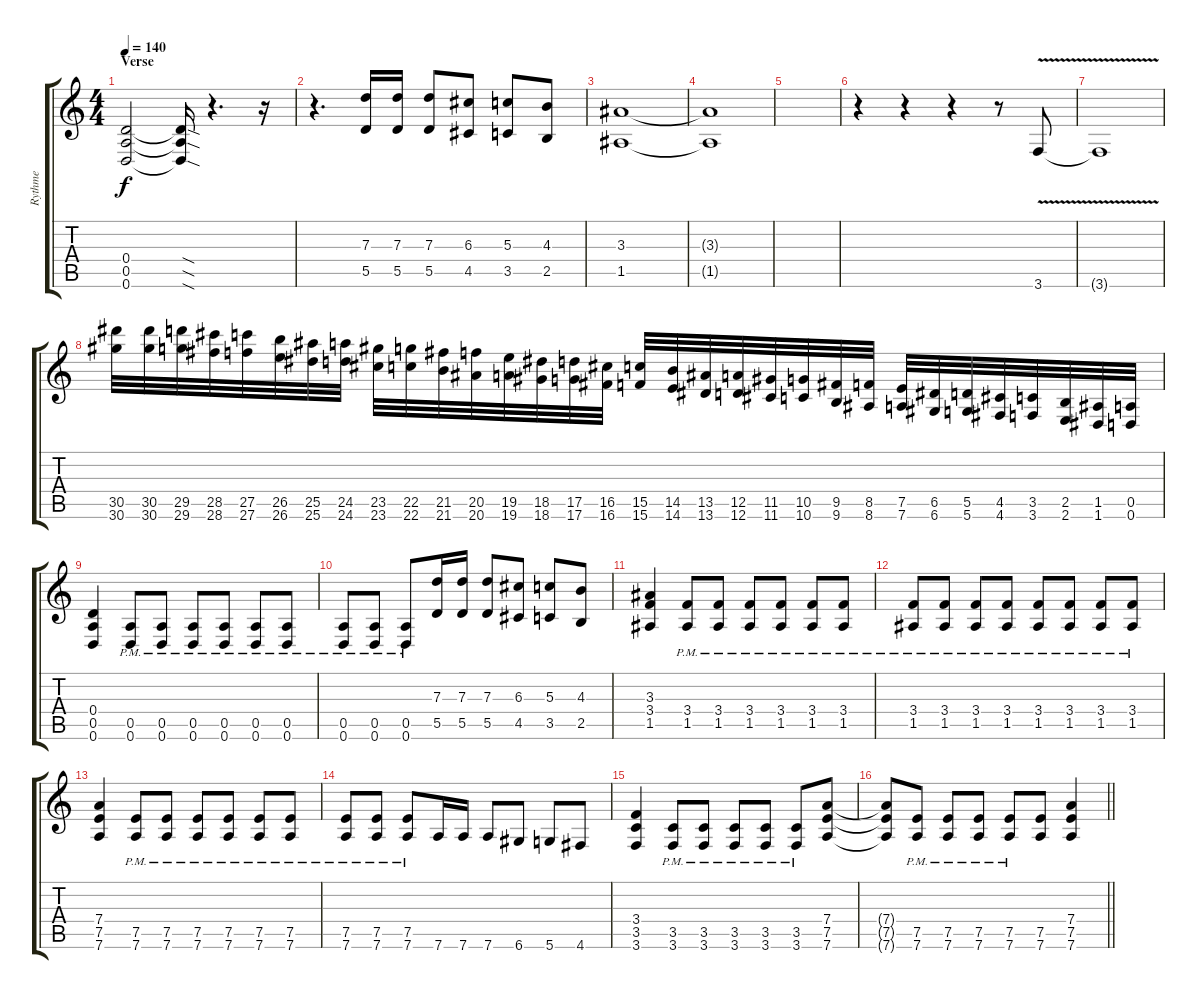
\track ("Rythme" "Rythme") {instrument distortionguitar}
\staff {score tabs}
\tuning (E4 B3 G3 D3 A2 D2) {hide}
\ts (4 4)
\section ("" "Verse")
\tempo 140
\clef g2
\ks c
(0.4 0.5 0.6).2{dy f} (0.4{sod t} 0.5{sod t} 0.6{sod t}).16 r.4{d} r.16 |
r.4{d} (7.3 5.5).16 (7.3 5.5).16 (7.3 5.5).8 (6.3 4.5).8 (5.3 3.5).8 (4.3 2.5).8 |
(3.3 1.5).1 |
(3.3{t} 1.5{t}).1 |
|
r.4 r.4 r.4 r.8 3.6{v}.8 |
3.6{t}.1 |
(30.5 30.6).32{instrument guitarfretnoise} (30.5 30.6).32 (29.5 29.6).32 (28.5 28.6).32 (27.5 27.6).32 (26.5 26.6).32 (25.5 25.6).32 (24.5 24.6).32 (23.5 23.6).32 (22.5 22.6).32 (21.5 21.6).32 (20.5 20.6).32 (19.5 19.6).32 (18.5 18.6).32 (17.5 17.6).32 (16.5 16.6).32 (15.5 15.6).32 (14.5 14.6).32 (13.5 13.6).32 (12.5 12.6).32 (11.5 11.6).32 (10.5 10.6).32 (9.5 9.6).32 (8.5 8.6).32 (7.5 7.6).32 (6.5 6.6).32 (5.5 5.6).32 (4.5 4.6).32 (3.5 3.6).32 (2.5 2.6).32 (1.5 1.6).32 (0.5 0.6).32 |
(0.4 0.5 0.6).4{instrument distortionguitar} (0.5{pm} 0.6{pm}).8 (0.5{pm} 0.6{pm}).8 (0.5{pm} 0.6{pm}).8 (0.5{pm} 0.6{pm}).8 (0.5{pm} 0.6{pm}).8 (0.5{pm} 0.6{pm}).8 |
(0.5{pm} 0.6{pm}).8 (0.5{pm} 0.6{pm}).8 (0.5{pm} 0.6{pm}).8 (7.3 5.5).16 (7.3 5.5).16 (7.3 5.5).8 (6.3 4.5).8 (5.3 3.5).8 (4.3 2.5).8 |
(3.3 3.4 1.5).4 (3.4{pm} 1.5{pm}).8 (3.4{pm} 1.5{pm}).8 (3.4{pm} 1.5{pm}).8 (3.4{pm} 1.5{pm}).8 (3.4{pm} 1.5{pm}).8 (3.4{pm} 1.5{pm}).8 |
(3.4{pm} 1.5{pm}).8 (3.4{pm} 1.5{pm}).8 (3.4{pm} 1.5{pm}).8 (3.4{pm} 1.5{pm}).8 (3.4{pm} 1.5{pm}).8 (3.4{pm} 1.5{pm}).8 (3.4{pm} 1.5{pm}).8 (3.4{pm} 1.5{pm}).8 |
(7.4 7.5 7.6).4 (7.5{pm} 7.6{pm}).8 (7.5{pm} 7.6{pm}).8 (7.5{pm} 7.6{pm}).8 (7.5{pm} 7.6{pm}).8 (7.5{pm} 7.6{pm}).8 (7.5{pm} 7.6{pm}).8 |
(7.5{pm} 7.6{pm}).8 (7.5{pm} 7.6{pm}).8 (7.5{pm} 7.6{pm}).8 7.6.16 7.6.16 7.6.8 6.6.8 5.6.8 4.6.8 |
(3.4 3.5 3.6).4 (3.5{pm} 3.6{pm}).8 (3.5{pm} 3.6{pm}).8 (3.5{pm} 3.6{pm}).8 (3.5{pm} 3.6{pm}).8 (3.5{pm} 3.6{pm}).8 (7.4 7.5 7.6).8 |
\barLineRight lightlight
(7.4{t} 7.5{t} 7.6{t}).8 (7.5{pm} 7.6{pm}).8 (7.5{pm} 7.6{pm}).8 (7.5{pm} 7.6{pm}).8 (7.5{pm} 7.6{pm}).8 (7.5 7.6).8 (7.4 7.5 7.6).4
